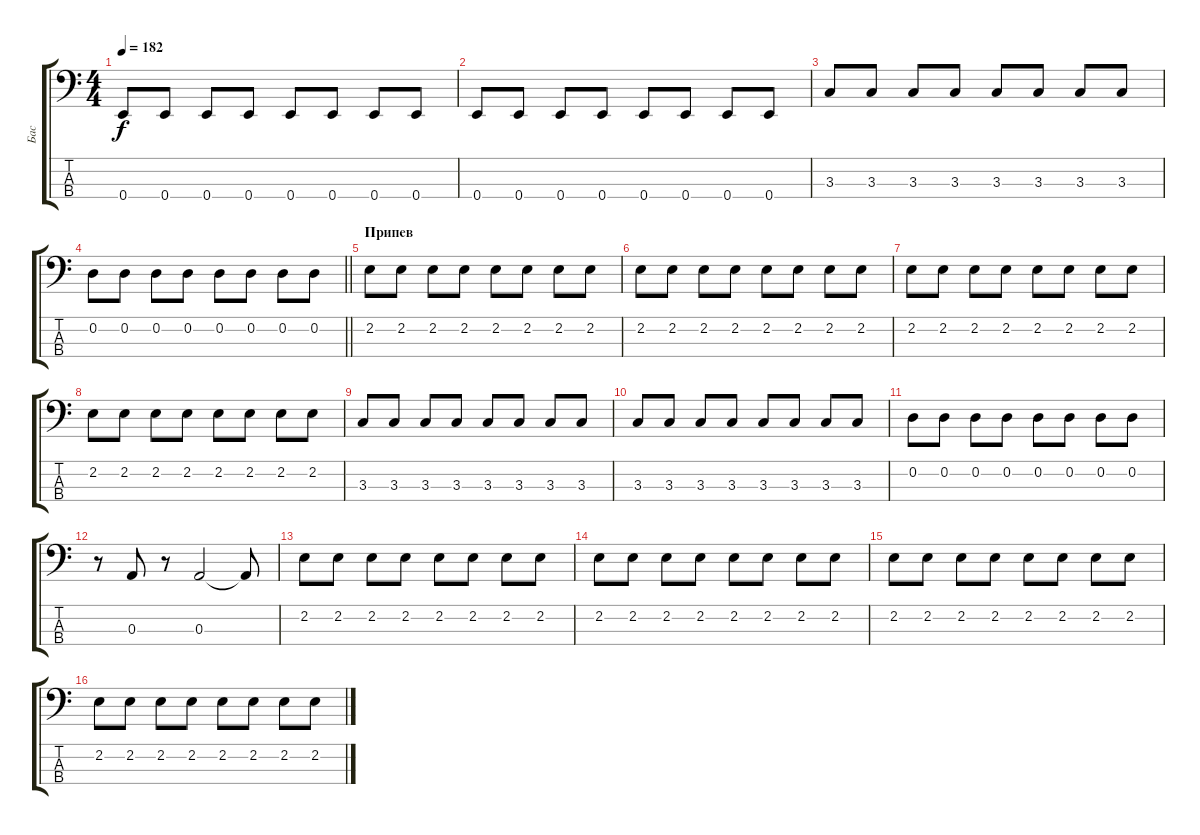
\track ("Бас" "Бас") {instrument electricbassfinger}
\staff {score tabs}
\tuning (G2 D2 A1 E1) {hide}
\ts (4 4)
\tempo 182
\clef f4
\ks c
0.4.8{dy f} 0.4.8 0.4.8 0.4.8 0.4.8 0.4.8 0.4.8 0.4.8 |
0.4.8 0.4.8 0.4.8 0.4.8 0.4.8 0.4.8 0.4.8 0.4.8 |
3.3.8 3.3.8 3.3.8 3.3.8 3.3.8 3.3.8 3.3.8 3.3.8 |
\barLineRight lightlight
0.2.8 0.2.8 0.2.8 0.2.8 0.2.8 0.2.8 0.2.8 0.2.8 |
\section ("" "Припев")
2.2.8 2.2.8 2.2.8 2.2.8 2.2.8 2.2.8 2.2.8 2.2.8 |
2.2.8 2.2.8 2.2.8 2.2.8 2.2.8 2.2.8 2.2.8 2.2.8 |
2.2.8 2.2.8 2.2.8 2.2.8 2.2.8 2.2.8 2.2.8 2.2.8 |
2.2.8 2.2.8 2.2.8 2.2.8 2.2.8 2.2.8 2.2.8 2.2.8 |
3.3.8 3.3.8 3.3.8 3.3.8 3.3.8 3.3.8 3.3.8 3.3.8 |
3.3.8 3.3.8 3.3.8 3.3.8 3.3.8 3.3.8 3.3.8 3.3.8 |
0.2.8 0.2.8 0.2.8 0.2.8 0.2.8 0.2.8 0.2.8 0.2.8 |
r.8 0.3.8 r.8 0.3.2 0.3{t}.8 |
2.2.8 2.2.8 2.2.8 2.2.8 2.2.8 2.2.8 2.2.8 2.2.8 |
2.2.8 2.2.8 2.2.8 2.2.8 2.2.8 2.2.8 2.2.8 2.2.8 |
2.2.8 2.2.8 2.2.8 2.2.8 2.2.8 2.2.8 2.2.8 2.2.8 |
2.2.8 2.2.8 2.2.8 2.2.8 2.2.8 2.2.8 2.2.8 2.2.8
